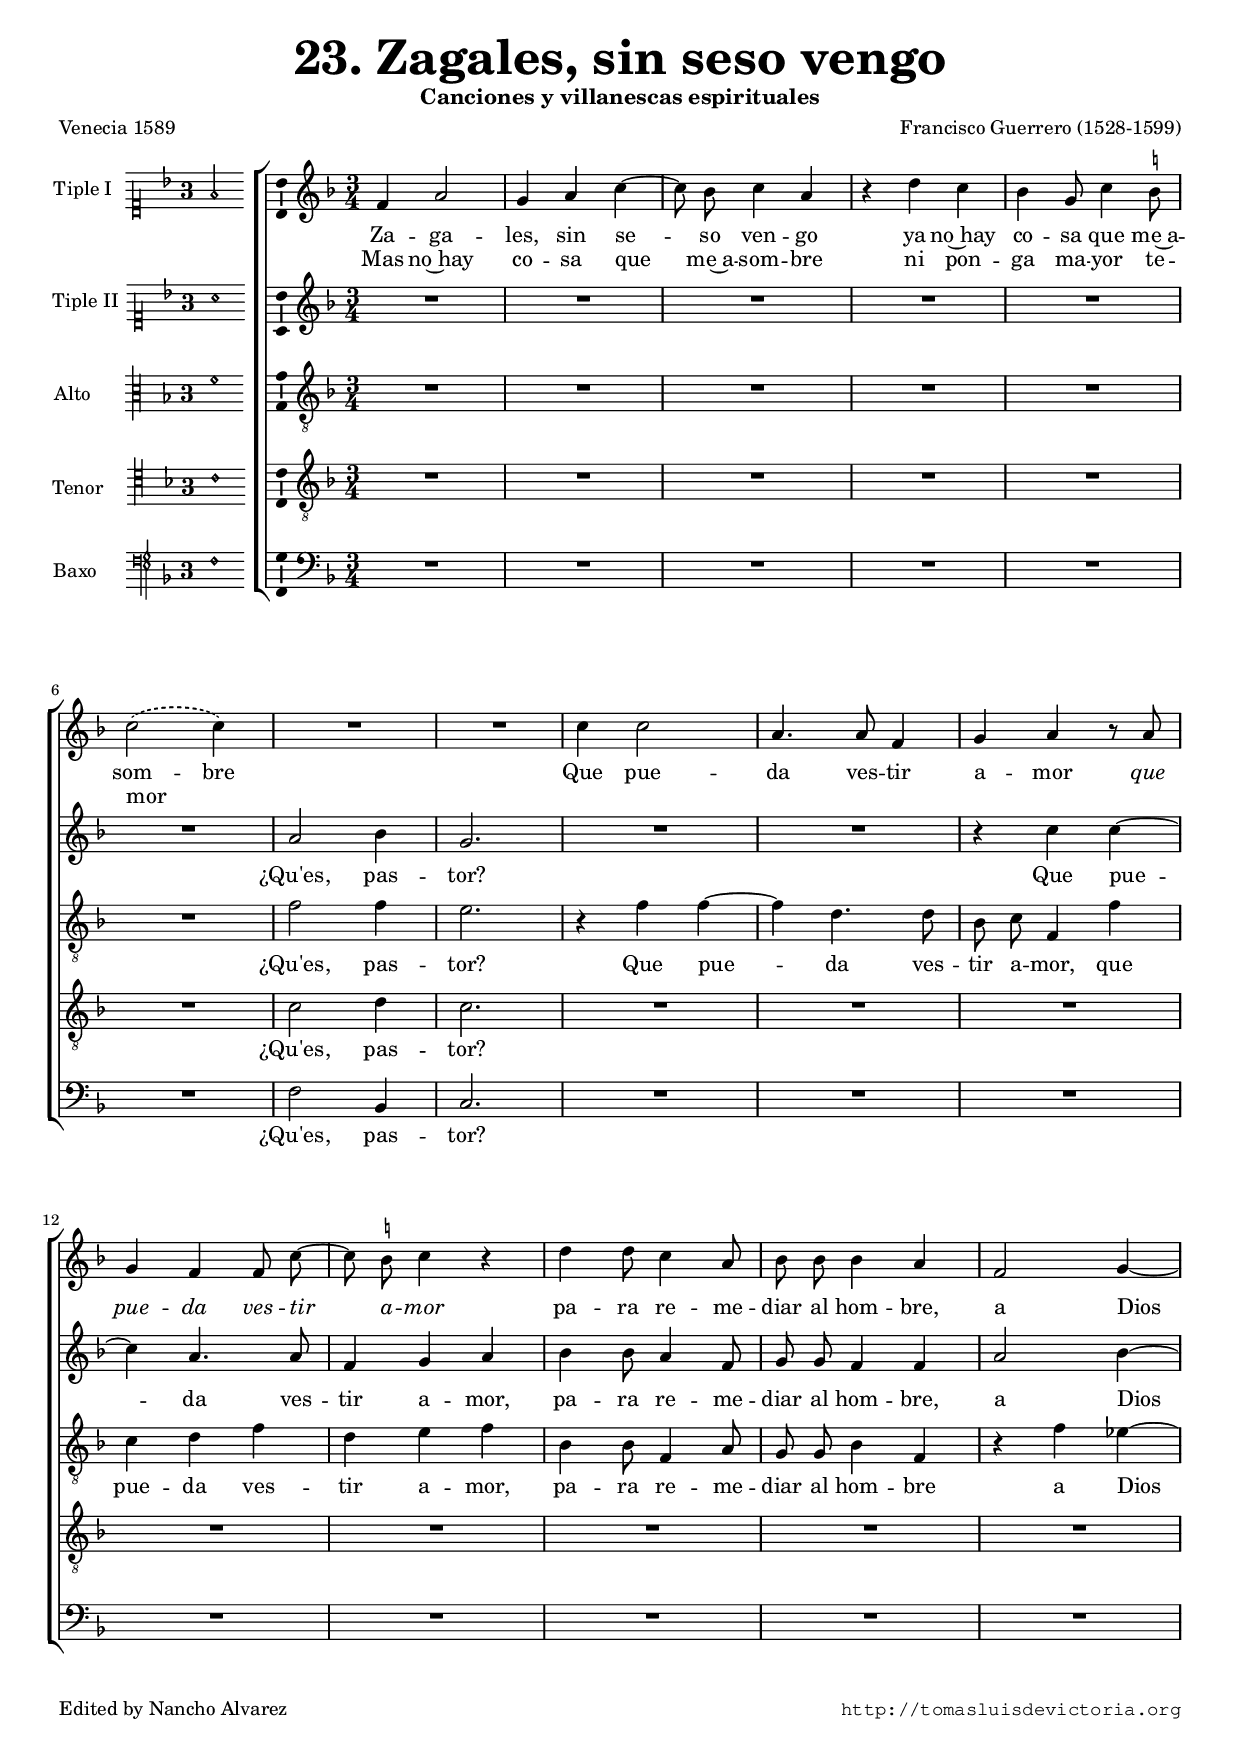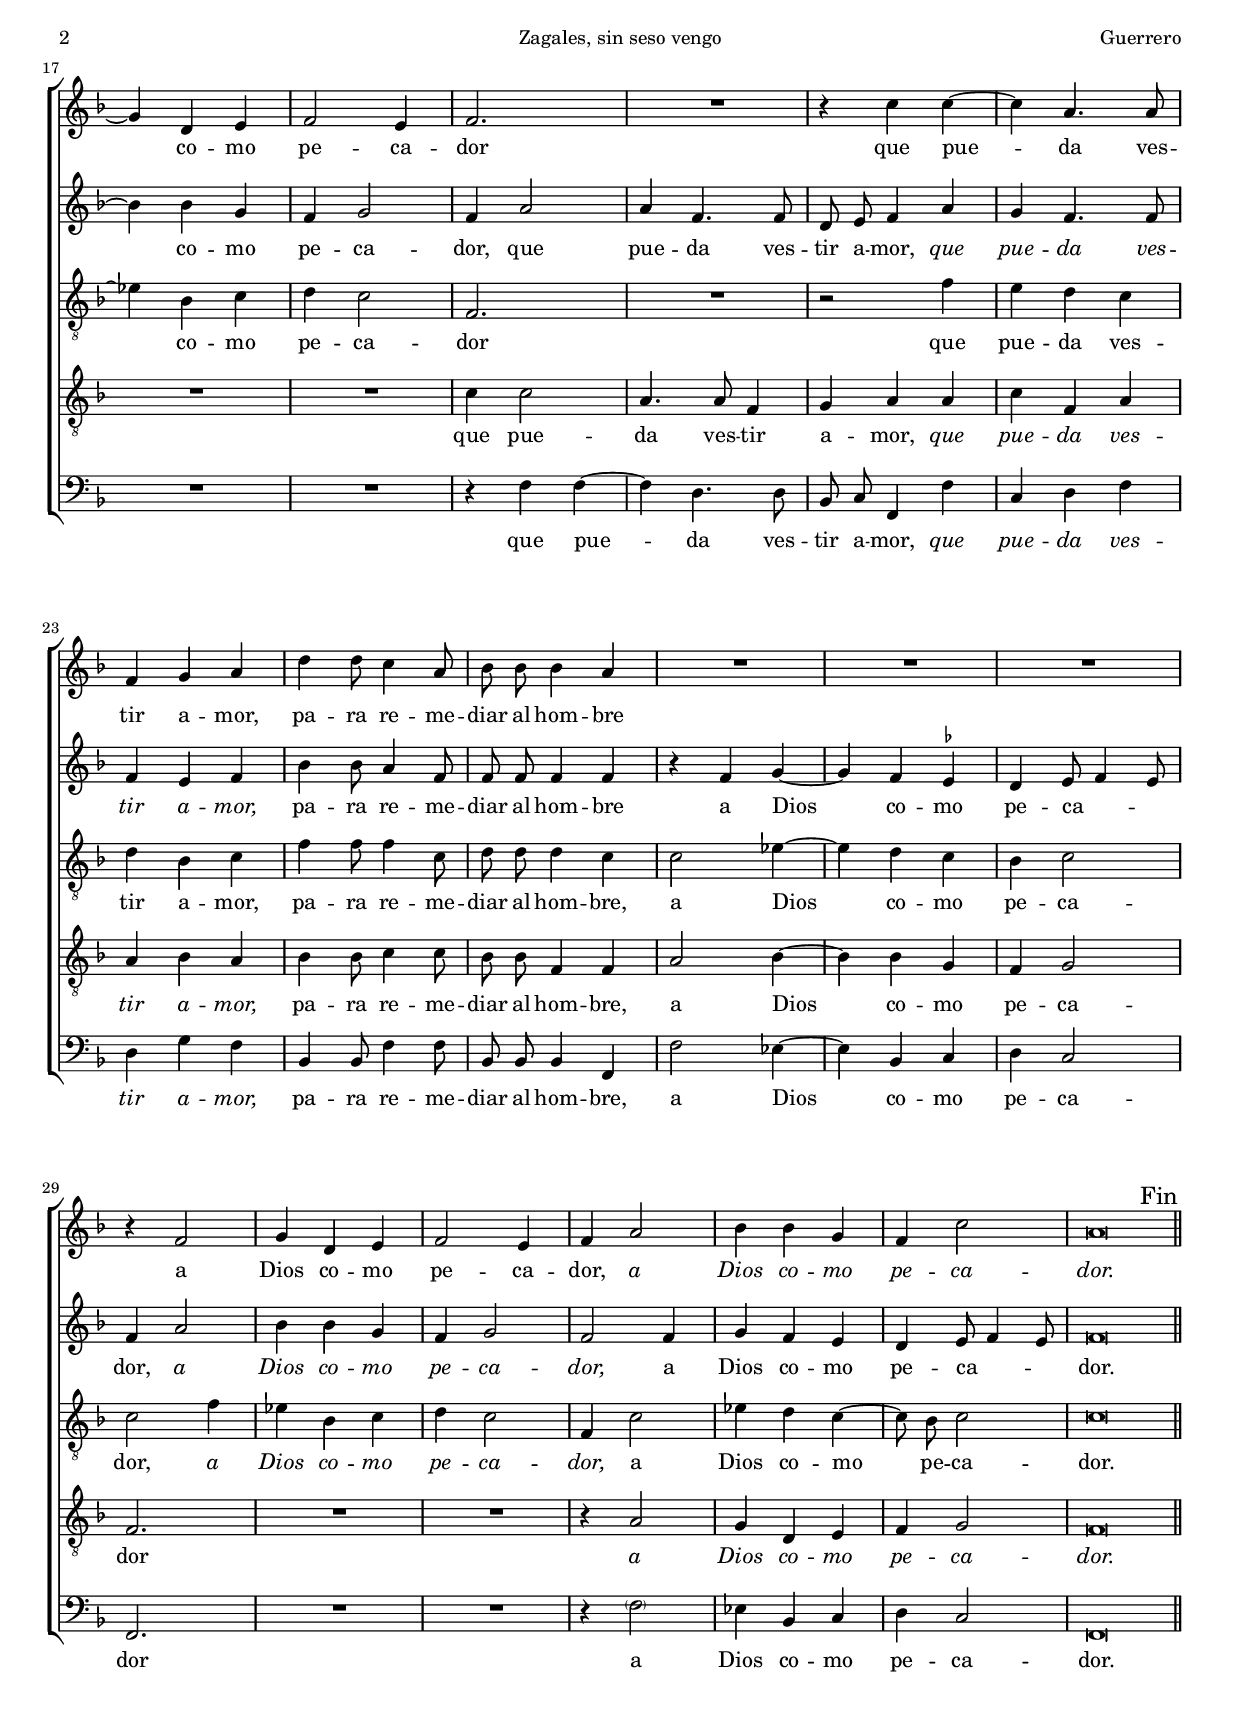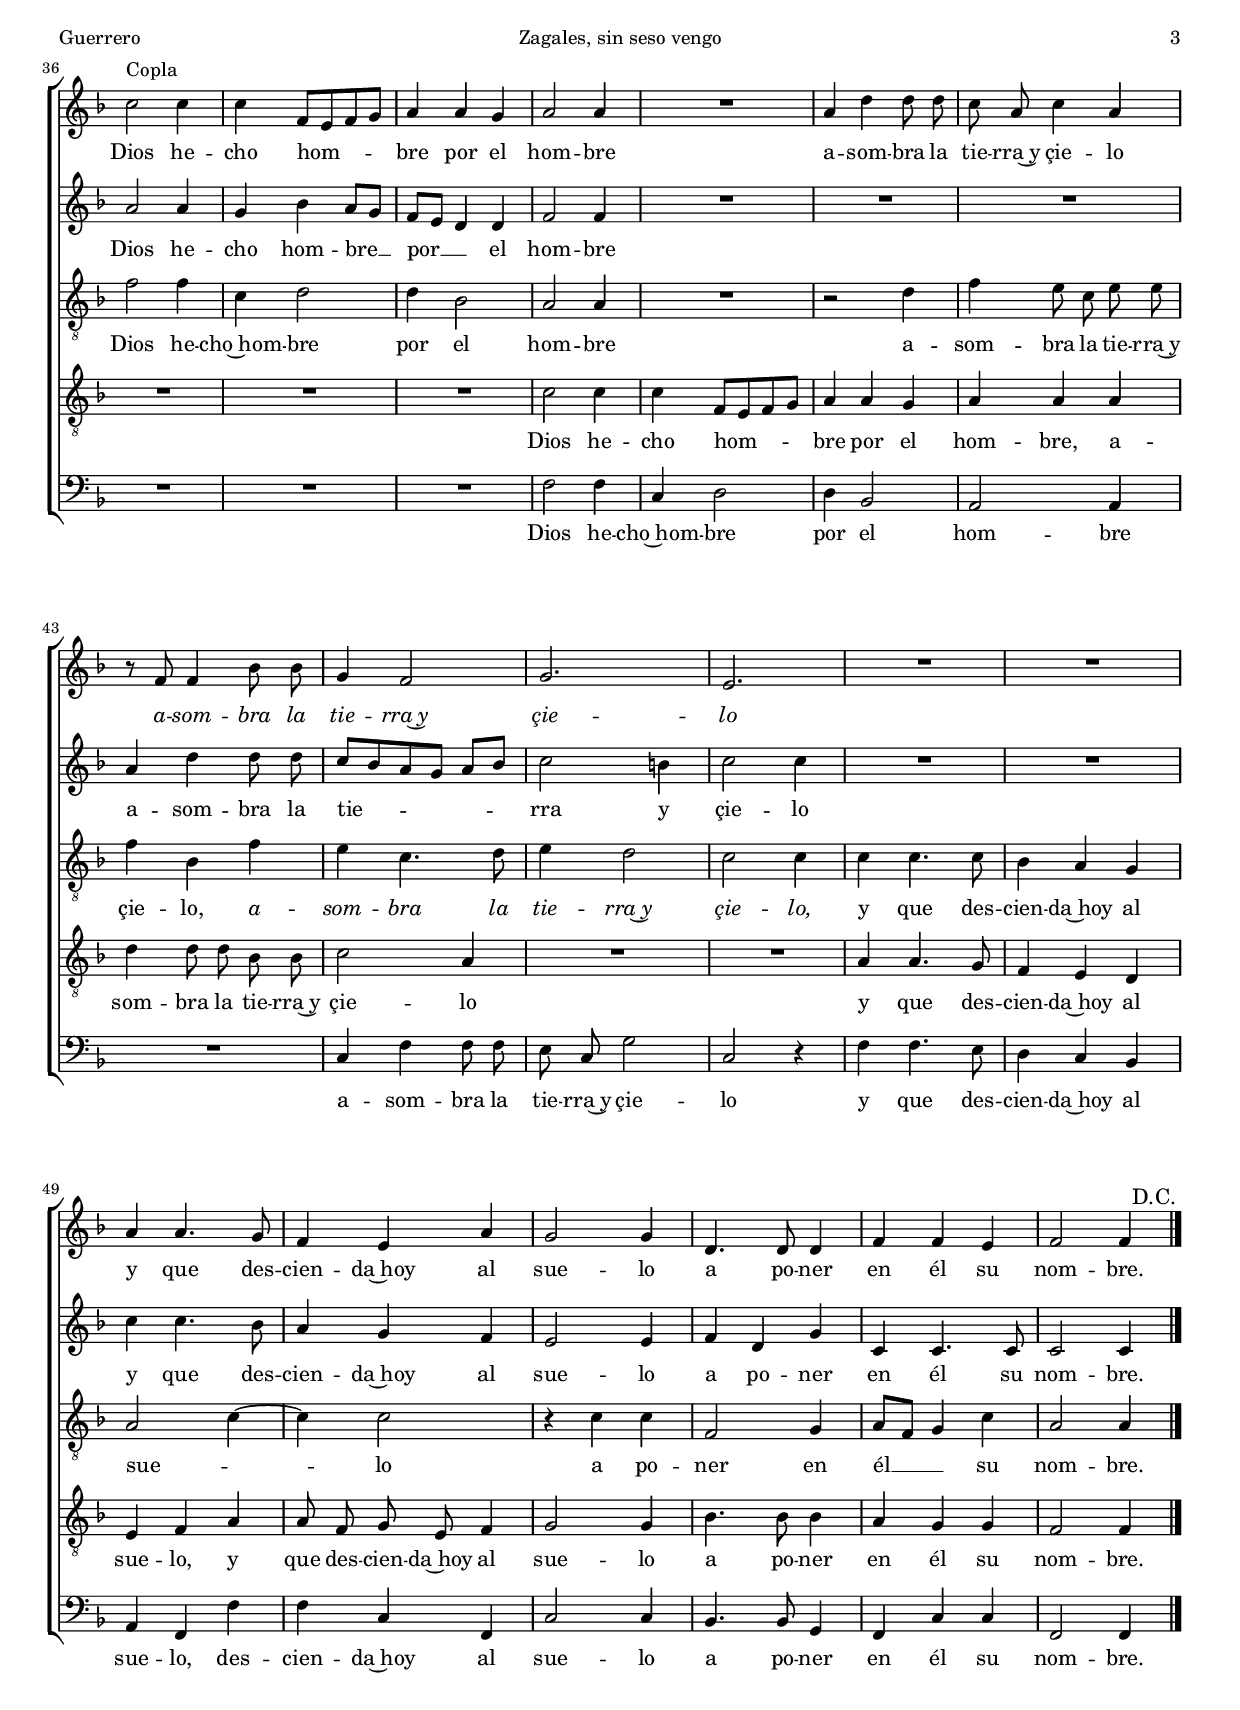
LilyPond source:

\version "2.18.0"

#(set-default-paper-size "a4")
#(set-global-staff-size 16.7)
#(ly:set-option 'point-and-click #f)
%mobile -s14.5 -i3.0

italicas=\override LyricText.font-shape = #'italic
rectas=\override LyricText.font-shape = #'upright
ss=\once \set suggestAccidentals = ##t
incipitwidth = 20

htitle="Zagales, sin seso vengo"
hcomposer="Guerrero"

\header {
	title=\markup{\fontsize #4 "23. Zagales, sin seso vengo"}
	subtitle=\markup{"Canciones y villanescas espirituales"}
	%subsubtitle=\markup{\column{" " " "}}
	composer="Francisco Guerrero (1528-1599)"
        pdfauthor=\composer
	%opus="(-)"
	poet=\markup{"Venecia 1589"}
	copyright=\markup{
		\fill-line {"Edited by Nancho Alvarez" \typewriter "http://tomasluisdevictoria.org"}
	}
%	tagline=""
}


global={\key f \major \time 3/4 \skip 1*3/4*35 \bar "||" \pageBreak
				\skip 1*3/4*19 \bar "|." }

cantus=\relative c'{
	f4 a2
	g4 a c ~
	c8 bes c4 a
	r4 d c
	bes g8 c4 \ss b8
	\phrasingSlurDashed
	c2\( c4\)
	R1*3/4*2
	c4 c2
	a4. a8 f4
	g a r8 a
	g4 f f8 c' ~
	c \ss b c4 r
	d4 d8 c4 a8
	bes8 bes bes4 a
	f2 g4 ~
	g d e
	f2 e4
	f2.
	R1*3/4
	r4 c' c ~
	c a4. a8
	f4 g a
	d d8 c4 a8
	bes bes bes4 a
	R1*3/4*3
	r4 f2
	g4 d e
	f2 e4
	f a2
	bes4 bes g
	f c'2
	a\breve*3/8
	 \override Score.RehearsalMark.self-alignment-X = #right
        \override Score.RehearsalMark.break-visibility = #begin-of-line-invisible
        \mark \markup{"Fin"}
        \once \override TextScript.padding = #1.2
	c2^\markup{"Copla"} c4
	c4 f,8[ e f g]
	a4 a g
	a2 a4
	R1*3/4
	a4 d d8 d
	c a c4 a
	r8 f f4 bes8 bes
	g4 f2
	g2.
	e
	R1*3/4*2
	a4 a4. g8
	f4 e a
	g2 g4
	d4. d8d4
	f f e
	f2 f4
	\mark \markup{\smaller "D.C."}
}

cantusdos=\relative c''{
	R1*3/4*6
	a2 bes4
	g2.
	R1*3/4*2
	r4 c c ~
	c a4. a8
	f4 g a
	bes bes8 a4 f8
	g g f4 f
	a2 bes4 ~
	bes bes g
	f g2
	f4 a2
	a4 f4. f8
	d8 e f4 a
	g f4. f8
	f4 e f
	bes4 bes8 a4 f8
	f f f4 f
	r4 f g ~
	g f \ss ees
	d4 e8 f4 e8
	f4 a2
	bes4 bes g
	f g2
	f2 f4
	g f e
	d e8 f4 e8
	f\breve*3/8
	a2 a4
	g bes a8[ g]
	f[ e] d4 d
	f2 f4
	R1*3/4*3
	a4 d d8 d
	c8[ bes a g] a[ bes]
	c2 b4
	c2 c4
	R1*3/4*2
	c4 c4. bes8
	a4 g f
	e2 e4
	f d g
	c, c4. c8
	c2 c4
}

altus=\relative c'{
	R1*3/4*6
	f2 f4
	e2.
	r4 f f~
	f d4. d8
	bes c f,4 f'
	c d f
	d e f
	bes, bes8 f4 a8
	g g bes4 f
	r4 f' ees ~
	ees bes c
	d c2
	f,2.
	R1*3/4
	r2 f'4
	e d c
	d bes c
	f4 f8 f4 c8
	d d d4 c
	c2 ees4 ~
	ees d c
	bes4 c2
	c2 f4
	ees bes c
	d c2
	f,4 c'2
	ees4 d c ~
	c8 bes c2 
	c\breve*3/8
	f2 f4
	c d2
	d4 bes2
	a2 a4
	R1*3/4
	r2 d4
	f4 e8 c e e
	f4 bes, f'
	e c4. d8
	e4 d2
	c2 c4
	c c4. c8
	bes4 a g
	a2 c4 ~
	c c2
	r4 c c
	f,2 g4
	a8[ f] g4 c
	a2 a4
}

tenor=\relative c'{
	R1*3/4*6
	c2 d4
	c2.
	R1*3/4*10
	c4 c2
	a4. a8 f4
	g4 a a 
	c f, a
	a bes a
	bes bes8 c4 c8
	bes bes f4 f
	a2 bes4 ~
	bes bes g
	f g2
	f2.
	R1*3/4*2
	r4 a2
	g4 d e
	f g2
	f\breve*3/8
	R1*3/4*3
	c'2 c4
	c f,8[ e f g]
	a4 a g
	a a a
	d d8 d bes bes
	c2 a4
	R1*3/4*2
	a4 a4. g8
	f4 e d
	e f a
	a8 f g e f4
	g2 g4
	bes4. bes8 bes4
	a g g 
	f2 f4
}

bassus=\relative c{
	R1*3/4*6
	f2 bes,4
	c2.
	R1*3/4*10
	r4 f f ~
	f d4. d8
	bes c f,4 f'
	c d f
	d g f
	bes, bes8 f'4 f8
	bes,8 bes bes4 f
	f'2 ees4 ~
	ees bes c
	d c2
	f,2.
	R1*3/4*2
	r4 \parenthesize f'2 %! CSIC d'2
	ees4 bes c
	d c2
	f,\breve*3/8
	R1*3/4*3
	f'2 f4
	c d2
	d4 bes2
	a2 a4
	R1*3/4
	c4 f f8 f 
	e c g'2
	c,2 r4
	f4 f4. e8
	d4 c bes
	a f f'
	f c f,
	c'2 c4
	bes4. bes8 g4
	f c' c
	f,2 f4
}

textocantus=\lyricmode{
Za -- ga -- les, sin se -- so ven -- go
ya no~hay co -- sa que me~a -- som -- bre % ay
Que pue -- da ves -- tir a -- mor
\italicas
que pue -- da ves -- tir a -- mor
\rectas
pa -- ra re -- me -- diar al hom -- bre,
a Dios co -- mo pe -- ca -- dor
que pue -- da ves -- tir a -- mor,
pa -- ra re -- me -- diar al hom -- bre
a Dios co -- mo pe -- ca -- dor,
\italicas
a Dios co -- mo pe -- ca -- dor.
\rectas
Dios he -- cho hom -- bre por el hom -- bre
a -- som -- bra la tie -- rra~y çie -- lo
\italicas
a -- som -- bra la tie -- rra~y çie -- lo
\rectas
y que des -- cien -- da~hoy al sue -- lo % oy
a po -- ner en él su nom -- bre.
}
textocantusb=\lyricmode{
Mas no~hay co -- sa que me~a -- som -- bre % ay
ni pon -- ga ma -- yor te -- mor _
}

textocantusdos=\lyricmode{
¿Qu'es, pas -- tor?
Que pue -- da ves -- tir a -- mor,
pa -- ra re -- me -- diar al hom -- bre,
a Dios co -- mo pe -- ca -- dor,
que pue -- da ves -- tir a -- mor,
\italicas
que pue -- da ves -- tir a -- mor,
\rectas
pa -- ra re -- me -- diar al hom -- bre
a Dios co -- mo pe -- ca -- _ _ dor,
\italicas
a Dios co -- mo pe -- ca -- dor,
\rectas
a Dios co -- mo pe -- ca -- _ _ dor.
Dios he -- cho hom -- bre __ por __ _ el hom -- bre
a -- som -- bra la tie -- _ rra y çie -- lo
y que des -- cien -- da~hoy al sue -- lo
a po -- ner en él su nom -- bre.
}

textoaltus=\lyricmode{
¿Qu'es, pas -- tor?
Que pue -- da ves -- tir a -- mor,
que pue -- da ves -- tir a -- mor,
pa -- ra re -- me -- diar al hom -- bre
a Dios co -- mo pe -- ca -- dor
que pue -- da ves -- tir a -- mor,
pa -- ra re -- me -- diar al hom -- bre,
a Dios co -- mo pe -- ca -- dor,
\italicas
a Dios co -- mo pe -- ca -- dor,
\rectas
a Dios co -- mo pe -- ca -- dor.
Dios he -- cho~hom -- bre por el hom -- bre
a -- som -- bra la tie -- rra~y çie -- lo,
\italicas
a -- som -- bra la tie -- rra~y çie -- lo,
\rectas
y que des -- cien -- da~hoy al sue -- _ lo
a po -- ner en él __ _ su nom -- bre.
}

textotenor=\lyricmode{
¿Qu'es, pas -- tor?
que pue -- da ves -- tir a -- mor,
\italicas
que pue -- da ves -- tir a -- mor,
\rectas
pa -- ra re -- me -- diar al hom -- bre,
a Dios co -- mo pe -- ca -- dor
\italicas
a Dios co -- mo pe -- ca -- dor.
\rectas
Dios he -- cho hom -- bre por el hom -- bre,
a -- som -- bra la tie -- rra~y çie -- lo
y que des -- cien -- da~hoy al sue -- lo,
y que des -- cien -- da~hoy al sue -- lo
a po -- ner en él su nom -- bre.
}

textobassus=\lyricmode{
¿Qu'es, pas -- tor?
que pue -- da ves -- tir a -- mor,
\italicas
que pue -- da ves -- tir a -- mor,
\rectas
pa -- ra re -- me -- diar al hom -- bre,
a Dios co -- mo pe -- ca -- dor
a Dios co -- mo pe -- ca -- dor.
Dios he -- cho~hom -- bre por el hom -- bre
a -- som -- bra la tie -- rra~y çie -- lo
y que des -- cien -- da~hoy al sue -- lo,
des -- cien -- da~hoy al sue -- lo
a po -- ner en él su nom -- bre.
}

incipitcantus=\markup{
	\score{
		{ 
		\set Staff.instrumentName="Tiple I  "
		\override NoteHead.style = #'neomensural
		\override Rest.style = #'neomensural
		\override Staff.TimeSignature.style = #'single-digit
		\cadenzaOn 
		\clef "petrucci-c1"
		\key f \major
		\time 3/4
		f'2 %! CSIC f'1
		} 
	\layout {
		\context {\Voice
			\remove Ligature_bracket_engraver
			\consists Mensural_ligature_engraver
		}
		line-width=\incipitwidth
		indent = 0
	}
	}
}

incipitcantusdos=\markup{
	\score{
		{ 
		\set Staff.instrumentName="Tiple II "
		\override NoteHead.style = #'neomensural
		\override Rest.style = #'neomensural
		\override Staff.TimeSignature.style = #'single-digit
		\cadenzaOn 
		\clef "petrucci-c1"
		\key f \major
		\time 3/4
		a'1
		} 
	\layout {
		\context {\Voice
			\remove Ligature_bracket_engraver
			\consists Mensural_ligature_engraver
		}
		line-width=\incipitwidth
		indent = 0
	}
	}
}

incipitaltus=\markup{
	\score{
		{ 
		\set Staff.instrumentName="Alto      "
		\override NoteHead.style = #'neomensural
		\override Rest.style = #'neomensural
		\override Staff.TimeSignature.style = #'single-digit
		\cadenzaOn 
		\clef "petrucci-c3"
		\key f \major
		\time 3/4
		f'1
		} 
	\layout {
		\context {\Voice
			\remove Ligature_bracket_engraver
			\consists Mensural_ligature_engraver
		}
		line-width=\incipitwidth
		indent = 0
	}
	}
}

incipittenor=\markup{
	\score{
		{ 
		\set Staff.instrumentName="Tenor    "
		\override NoteHead.style = #'neomensural 
		\override Rest.style = #'neomensural
		\override Staff.TimeSignature.style = #'single-digit
		\cadenzaOn 
		\clef "petrucci-c4"
		\key f \major
		\time 3/4
		c'1
		} 
	\layout {
		\context {\Voice
			\remove Ligature_bracket_engraver
			\consists Mensural_ligature_engraver
		}
		line-width=\incipitwidth
		indent=0
	}
	}
}

incipitbassus=\markup{
	\score{
		{ 
		\set Staff.instrumentName="Baxo     "
		\override NoteHead.style = #'neomensural 
		\override Rest.style = #'neomensural
		\override Staff.TimeSignature.style = #'single-digit
		\cadenzaOn 
		\clef "petrucci-f4"
		\key f \major
		\time 3/4
		f1
		} 
	\layout {
		\context {\Voice
			\remove Ligature_bracket_engraver
			\consists Mensural_ligature_engraver
		}
		line-width=\incipitwidth
		indent=0
	}
	}
}



\score {\transpose c' c'{
\new ChoirStaff<<

	\new Staff <<\global
	\new Voice="v1" {
		\set Staff.instrumentName=\incipitcantus
		\clef "treble"
		\cantus }
	\new Lyrics \lyricsto "v1" {\textocantus }
	\new Lyrics \lyricsto "v1" {\textocantusb }
	>>

	\new Staff <<\global
	\new Voice="v5" {
		\set Staff.instrumentName=\incipitcantusdos
		\clef "treble"
		\cantusdos }
	\new Lyrics \lyricsto "v5" {\textocantusdos }
	>>

	\new Staff <<\global
	\new Voice="v2" {
		\set Staff.instrumentName=\incipitaltus
		\clef "G_8"
		\altus }
	\new Lyrics \lyricsto "v2" {\textoaltus }
	>>
	
	\new Staff <<\global
	\new Voice="v3" {
		\set Staff.instrumentName=\incipittenor
		\clef "G_8"
		\tenor }
	\new Lyrics \lyricsto "v3" {\textotenor }
	>>

	\new Staff <<\global
	\new Voice="v4" {
		\set Staff.instrumentName=\incipitbassus
		\clef "bass"
		\bassus }
	\new Lyrics \lyricsto "v4" {\textobassus }
	>>
	
>>

	}%transpose

\layout{ 
	\context {\Lyrics 
		\override VerticalAxisGroup.staff-affinity = #UP
		\override VerticalAxisGroup.nonstaff-relatedstaff-spacing =
			#'((basic-distance . 0) (minimum-distance . 0) (padding . 1))
		\override LyricText.font-size = #1.2
		\override LyricHyphen.minimum-distance = #0.5
	}
	\context {\Score 
		tempoHideNote = ##t
		\override BarNumber.padding = #2 
	}
	\context {\Voice 
		%melismaBusyProperties = #'()
		autoBeaming = ##f
	}
	\context {\Staff 
                %\RemoveEmptyStaves
                %\override VerticalAxisGroup.remove-first = ##t
		\override VerticalAxisGroup.staff-staff-spacing =
			#'((basic-distance . 11) (minimum-distance . 0) (padding . 1))
		\consists Ambitus_engraver 
		\override LigatureBracket.padding = #1
	}
}

%\midi { \mtempo }

}


\paper{
	evenHeaderMarkup=\markup  \fill-line { \fromproperty #'page:page-number-string \htitle \hcomposer }
	oddHeaderMarkup= \markup  \fill-line { \on-the-fly #not-first-page \hcomposer \on-the-fly #not-first-page \htitle \on-the-fly #not-first-page \fromproperty #'page:page-number-string }
	%system-count=20
	%page-count = 8
        systems-per-page = 3
	ragged-last-bottom = ##f
	indent=3.5\cm
	system-system-spacing =
	#'((basic-distance . 20) (minimum-distance . 0) (padding . 5))
	top-system-spacing = % header
	#'((basic-distance . 9) (minimum-distance . 0) (padding . 0))
	last-bottom-spacing = % footer
	#'((basic-distance . 12) (minimum-distance . 0) (padding . 0))
	markup-system-spacing.padding = #1.5
}
